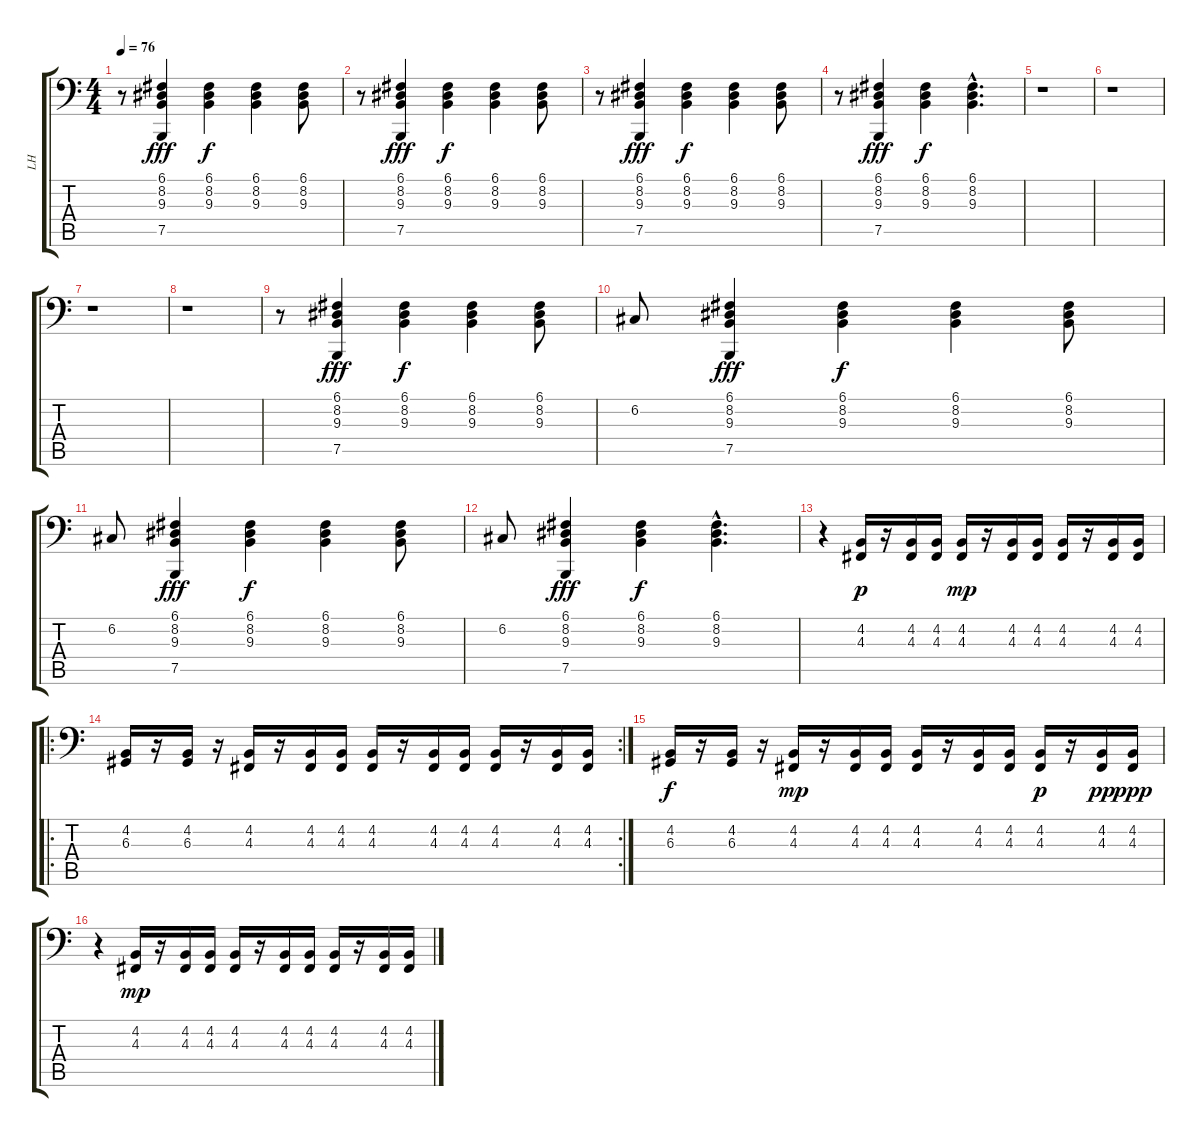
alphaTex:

\track ("LH" "LH") {instrument acousticgrandpiano}
\staff {score tabs}
\tuning (C3 G2 D2 A1 E1 B0) {hide}
\ts (4 4)
\tempo 76
\clef f4
\ks c
r.8{dy fff instrument acousticgrandpiano} (6.1 8.2 9.3 7.5).4 (6.1 8.2 9.3).4{dy f} (6.1 8.2 9.3).4 (6.1 8.2 9.3).8 |
r.8 (6.1 8.2 9.3 7.5).4{dy fff} (6.1 8.2 9.3).4{dy f} (6.1 8.2 9.3).4 (6.1 8.2 9.3).8 |
r.8 (6.1 8.2 9.3 7.5).4{dy fff} (6.1 8.2 9.3).4{dy f} (6.1 8.2 9.3).4 (6.1 8.2 9.3).8 |
r.8 (6.1 8.2 9.3 7.5).4{dy fff} (6.1 8.2 9.3).4{dy f} (6.1{hac} 8.2{hac} 9.3{hac}).4{d} |
r.1 |
r.1 |
r.1 |
r.1 |
r.8 (6.1 8.2 9.3 7.5).4{dy fff} (6.1 8.2 9.3).4{dy f} (6.1 8.2 9.3).4 (6.1 8.2 9.3).8 |
6.2.8 (6.1 8.2 9.3 7.5).4{dy fff} (6.1 8.2 9.3).4{dy f} (6.1 8.2 9.3).4 (6.1 8.2 9.3).8 |
6.2.8 (6.1 8.2 9.3 7.5).4{dy fff} (6.1 8.2 9.3).4{dy f} (6.1 8.2 9.3).4 (6.1 8.2 9.3).8 |
6.2.8 (6.1 8.2 9.3 7.5).4{dy fff} (6.1 8.2 9.3).4{dy f} (6.1{hac} 8.2{hac} 9.3{hac}).4{d} |
r.4{volume 12} (4.2 4.3).16{dy p} r.16 (4.2 4.3).16 (4.2 4.3).16 (4.2 4.3).16{dy mp} r.16 (4.2 4.3).16 (4.2 4.3).16 (4.2 4.3).16 r.16 (4.2 4.3).16 (4.2 4.3).16 |
\ro
\rc 2
(4.2 6.3).16 r.16 (4.2 6.3).16 r.16 (4.2 4.3).16 r.16 (4.2 4.3).16 (4.2 4.3).16 (4.2 4.3).16 r.16 (4.2 4.3).16 (4.2 4.3).16 (4.2 4.3).16 r.16 (4.2 4.3).16 (4.2 4.3).16 |
(4.2 6.3).16{dy f} r.16 (4.2 6.3).16 r.16 (4.2 4.3).16{dy mp} r.16 (4.2 4.3).16 (4.2 4.3).16 (4.2 4.3).16 r.16 (4.2 4.3).16 (4.2 4.3).16 (4.2 4.3).16{dy p} r.16 (4.2 4.3).16{dy pp} (4.2 4.3).16{dy ppp} |
r.4 (4.2 4.3).16{dy mp} r.16 (4.2 4.3).16 (4.2 4.3).16 (4.2 4.3).16 r.16 (4.2 4.3).16 (4.2 4.3).16 (4.2 4.3).16 r.16 (4.2 4.3).16 (4.2 4.3).16
